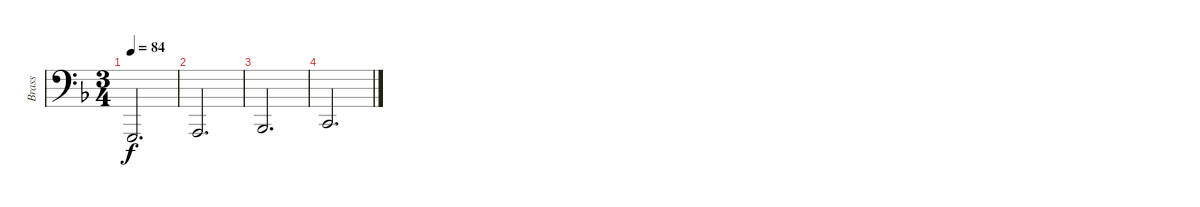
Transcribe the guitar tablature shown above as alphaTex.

\track ("Brass" "Brass") {instrument synthbrass1}
\staff {score}
\tuning (G2 D2 A1 E1) {hide}
\ts (3 4)
\tempo 84
\clef f4
\ks dminor
3.4.2{d dy f} |
5.4.2{d} |
6.4.2{d} |
3.3.2{d}
